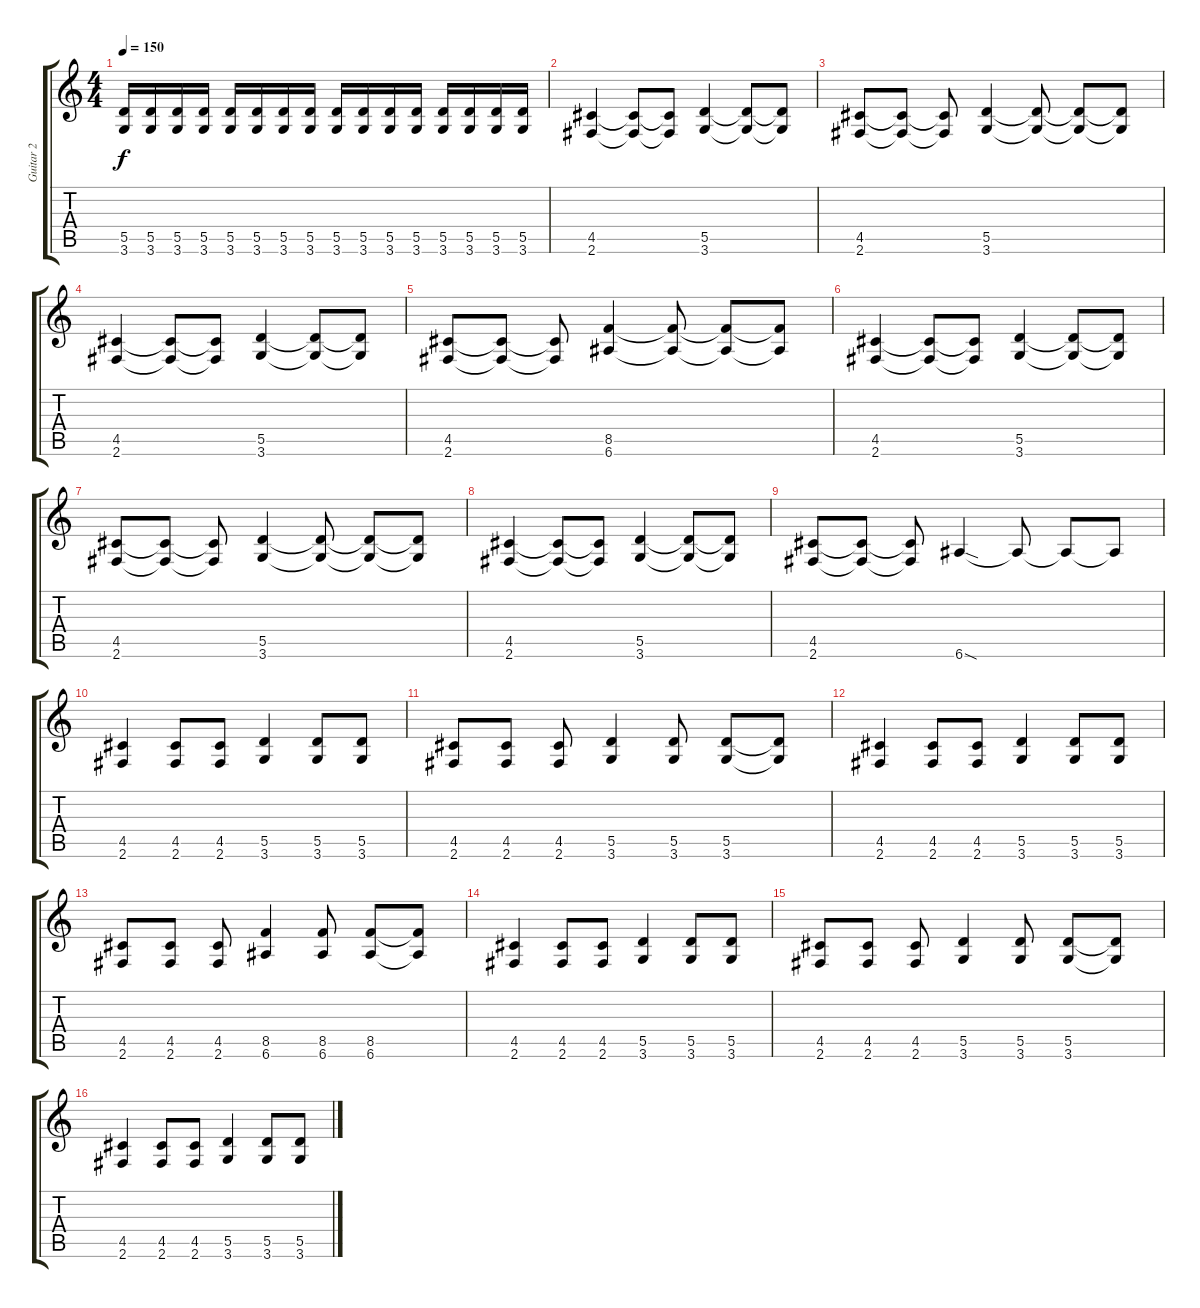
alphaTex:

\track ("Guitar 2" "Guitar 2") {instrument distortionguitar}
\staff {score tabs}
\tuning (E4 B3 G3 D3 A2 E2) {hide}
\ts (4 4)
\tempo 150
\clef g2
\ks c
(5.5 3.6).16{dy f} (5.5 3.6).16 (5.5 3.6).16 (5.5 3.6).16 (5.5 3.6).16 (5.5 3.6).16 (5.5 3.6).16 (5.5 3.6).16 (5.5 3.6).16 (5.5 3.6).16 (5.5 3.6).16 (5.5 3.6).16 (5.5 3.6).16 (5.5 3.6).16 (5.5 3.6).16 (5.5 3.6).16 |
(4.5 2.6).4 (4.5{t} 2.6{t}).8 (4.5{t} 2.6{t}).8 (5.5 3.6).4 (5.5{t} 3.6{t}).8 (5.5{t} 3.6{t}).8 |
(4.5 2.6).8 (4.5{t} 2.6{t}).8 (4.5{t} 2.6{t}).8 (5.5 3.6).4 (5.5{t} 3.6{t}).8 (5.5{t} 3.6{t}).8 (5.5{t} 3.6{t}).8 |
(4.5 2.6).4 (4.5{t} 2.6{t}).8 (4.5{t} 2.6{t}).8 (5.5 3.6).4 (5.5{t} 3.6{t}).8 (5.5{t} 3.6{t}).8 |
(4.5 2.6).8 (4.5{t} 2.6{t}).8 (4.5{t} 2.6{t}).8 (8.5 6.6).4 (8.5{t} 6.6{t}).8 (8.5{t} 6.6{t}).8 (8.5{t} 6.6{t}).8 |
(4.5 2.6).4 (4.5{t} 2.6{t}).8 (4.5{t} 2.6{t}).8 (5.5 3.6).4 (5.5{t} 3.6{t}).8 (5.5{t} 3.6{t}).8 |
(4.5 2.6).8 (4.5{t} 2.6{t}).8 (4.5{t} 2.6{t}).8 (5.5 3.6).4 (5.5{t} 3.6{t}).8 (5.5{t} 3.6{t}).8 (5.5{t} 3.6{t}).8 |
(4.5 2.6).4 (4.5{t} 2.6{t}).8 (4.5{t} 2.6{t}).8 (5.5 3.6).4 (5.5{t} 3.6{t}).8 (5.5{t} 3.6{t}).8 |
(4.5 2.6).8 (4.5{t} 2.6{t}).8 (4.5{t} 2.6{t}).8 6.6{sod}.4 6.6{t}.8 6.6{t}.8 6.6{t}.8 |
(4.5 2.6).4 (4.5 2.6).8 (4.5 2.6).8 (5.5 3.6).4 (5.5 3.6).8 (5.5 3.6).8 |
(4.5 2.6).8 (4.5 2.6).8 (4.5 2.6).8 (5.5 3.6).4 (5.5 3.6).8 (5.5 3.6).8 (5.5{t} 3.6{t}).8 |
(4.5 2.6).4 (4.5 2.6).8 (4.5 2.6).8 (5.5 3.6).4 (5.5 3.6).8 (5.5 3.6).8 |
(4.5 2.6).8 (4.5 2.6).8 (4.5 2.6).8 (8.5 6.6).4 (8.5 6.6).8 (8.5 6.6).8 (8.5{t} 6.6{t}).8 |
(4.5 2.6).4 (4.5 2.6).8 (4.5 2.6).8 (5.5 3.6).4 (5.5 3.6).8 (5.5 3.6).8 |
(4.5 2.6).8 (4.5 2.6).8 (4.5 2.6).8 (5.5 3.6).4 (5.5 3.6).8 (5.5 3.6).8 (5.5{t} 3.6{t}).8 |
(4.5 2.6).4 (4.5 2.6).8 (4.5 2.6).8 (5.5 3.6).4 (5.5 3.6).8 (5.5 3.6).8
